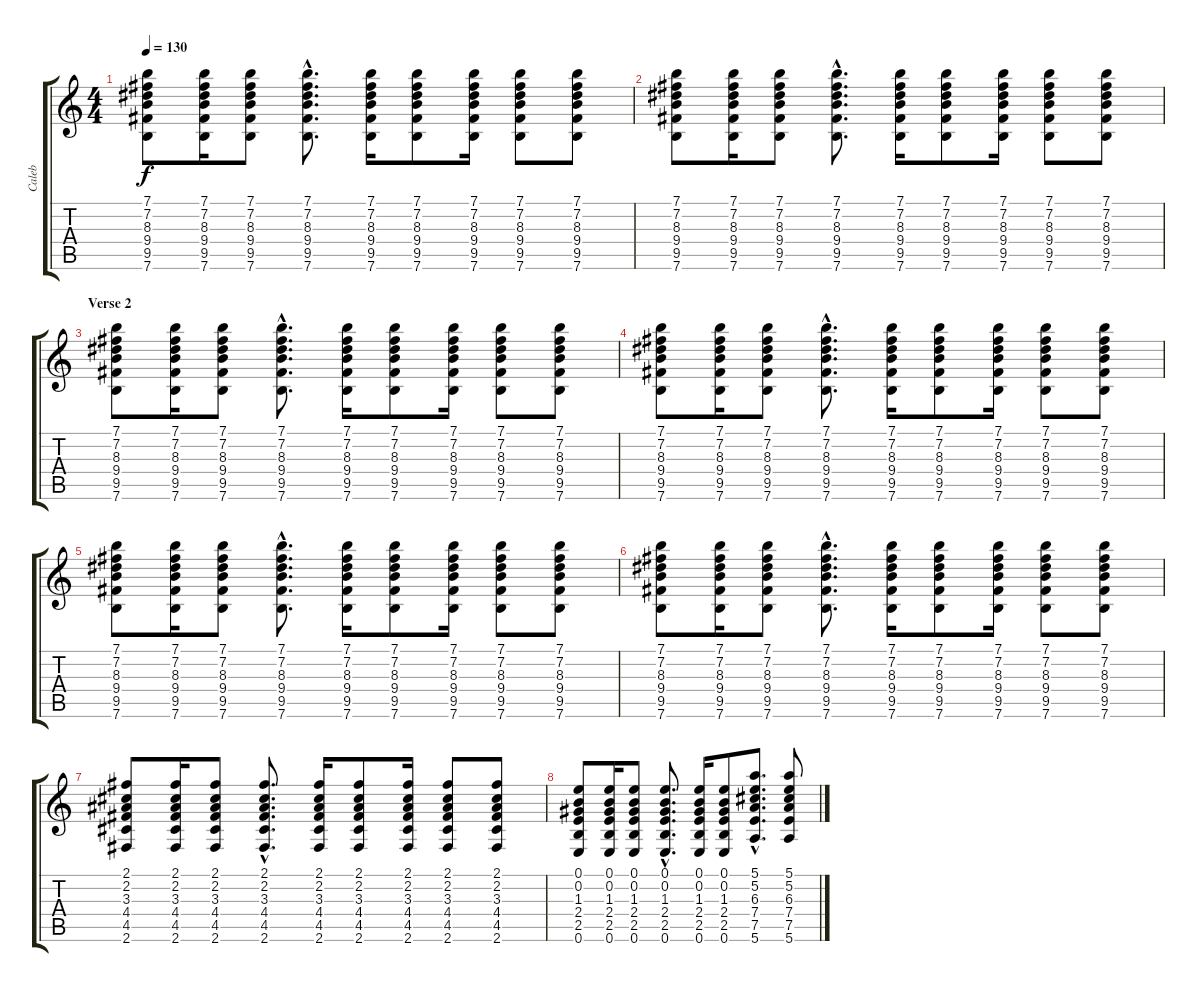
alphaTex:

\track ("Caleb" "Caleb") {instrument distortionguitar}
\staff {score tabs}
\tuning (E4 B3 G3 D3 A2 E2) {hide}
\ts (4 4)
\tempo 130
\clef g2
\ks c
(7.1 7.2 8.3 9.4 9.5 7.6).8{dy f} (7.1 7.2 8.3 9.4 9.5 7.6).16 (7.1 7.2 8.3 9.4 9.5 7.6).8 (7.1{hac} 7.2{hac} 8.3{hac} 9.4{hac} 9.5{hac} 7.6{hac}).8{d} (7.1 7.2 8.3 9.4 9.5 7.6).16 (7.1 7.2 8.3 9.4 9.5 7.6).8 (7.1 7.2 8.3 9.4 9.5 7.6).16 (7.1 7.2 8.3 9.4 9.5 7.6).8 (7.1 7.2 8.3 9.4 9.5 7.6).8 |
(7.1 7.2 8.3 9.4 9.5 7.6).8 (7.1 7.2 8.3 9.4 9.5 7.6).16 (7.1 7.2 8.3 9.4 9.5 7.6).8 (7.1{hac} 7.2{hac} 8.3{hac} 9.4{hac} 9.5{hac} 7.6{hac}).8{d} (7.1 7.2 8.3 9.4 9.5 7.6).16 (7.1 7.2 8.3 9.4 9.5 7.6).8 (7.1 7.2 8.3 9.4 9.5 7.6).16 (7.1 7.2 8.3 9.4 9.5 7.6).8 (7.1 7.2 8.3 9.4 9.5 7.6).8 |
\section ("" "Verse 2")
(7.1 7.2 8.3 9.4 9.5 7.6).8 (7.1 7.2 8.3 9.4 9.5 7.6).16 (7.1 7.2 8.3 9.4 9.5 7.6).8 (7.1{hac} 7.2{hac} 8.3{hac} 9.4{hac} 9.5{hac} 7.6{hac}).8{d} (7.1 7.2 8.3 9.4 9.5 7.6).16 (7.1 7.2 8.3 9.4 9.5 7.6).8 (7.1 7.2 8.3 9.4 9.5 7.6).16 (7.1 7.2 8.3 9.4 9.5 7.6).8 (7.1 7.2 8.3 9.4 9.5 7.6).8 |
(7.1 7.2 8.3 9.4 9.5 7.6).8 (7.1 7.2 8.3 9.4 9.5 7.6).16 (7.1 7.2 8.3 9.4 9.5 7.6).8 (7.1{hac} 7.2{hac} 8.3{hac} 9.4{hac} 9.5{hac} 7.6{hac}).8{d} (7.1 7.2 8.3 9.4 9.5 7.6).16 (7.1 7.2 8.3 9.4 9.5 7.6).8 (7.1 7.2 8.3 9.4 9.5 7.6).16 (7.1 7.2 8.3 9.4 9.5 7.6).8 (7.1 7.2 8.3 9.4 9.5 7.6).8 |
(7.1 7.2 8.3 9.4 9.5 7.6).8 (7.1 7.2 8.3 9.4 9.5 7.6).16 (7.1 7.2 8.3 9.4 9.5 7.6).8 (7.1{hac} 7.2{hac} 8.3{hac} 9.4{hac} 9.5{hac} 7.6{hac}).8{d} (7.1 7.2 8.3 9.4 9.5 7.6).16 (7.1 7.2 8.3 9.4 9.5 7.6).8 (7.1 7.2 8.3 9.4 9.5 7.6).16 (7.1 7.2 8.3 9.4 9.5 7.6).8 (7.1 7.2 8.3 9.4 9.5 7.6).8 |
(7.1 7.2 8.3 9.4 9.5 7.6).8 (7.1 7.2 8.3 9.4 9.5 7.6).16 (7.1 7.2 8.3 9.4 9.5 7.6).8 (7.1{hac} 7.2{hac} 8.3{hac} 9.4{hac} 9.5{hac} 7.6{hac}).8{d} (7.1 7.2 8.3 9.4 9.5 7.6).16 (7.1 7.2 8.3 9.4 9.5 7.6).8 (7.1 7.2 8.3 9.4 9.5 7.6).16 (7.1 7.2 8.3 9.4 9.5 7.6).8 (7.1 7.2 8.3 9.4 9.5 7.6).8 |
(2.1 2.2 3.3 4.4 4.5 2.6).8 (2.1 2.2 3.3 4.4 4.5 2.6).16 (2.1 2.2 3.3 4.4 4.5 2.6).8 (2.1{hac} 2.2{hac} 3.3{hac} 4.4{hac} 4.5{hac} 2.6{hac}).8{d} (2.1 2.2 3.3 4.4 4.5 2.6).16 (2.1 2.2 3.3 4.4 4.5 2.6).8 (2.1 2.2 3.3 4.4 4.5 2.6).16 (2.1 2.2 3.3 4.4 4.5 2.6).8 (2.1 2.2 3.3 4.4 4.5 2.6).8 |
(0.1 0.2 1.3 2.4 2.5 0.6).8 (0.1 0.2 1.3 2.4 2.5 0.6).16 (0.1 0.2 1.3 2.4 2.5 0.6).8 (0.1{hac} 0.2{hac} 1.3{hac} 2.4{hac} 2.5{hac} 0.6{hac}).8{d} (0.1 0.2 1.3 2.4 2.5 0.6).16 (0.1 0.2 1.3 2.4 2.5 0.6).8 (5.1{hac} 5.2{hac} 6.3{hac} 7.4{hac} 7.5{hac} 5.6{hac}).8{d} (5.1 5.2 6.3 7.4 7.5 5.6).8
